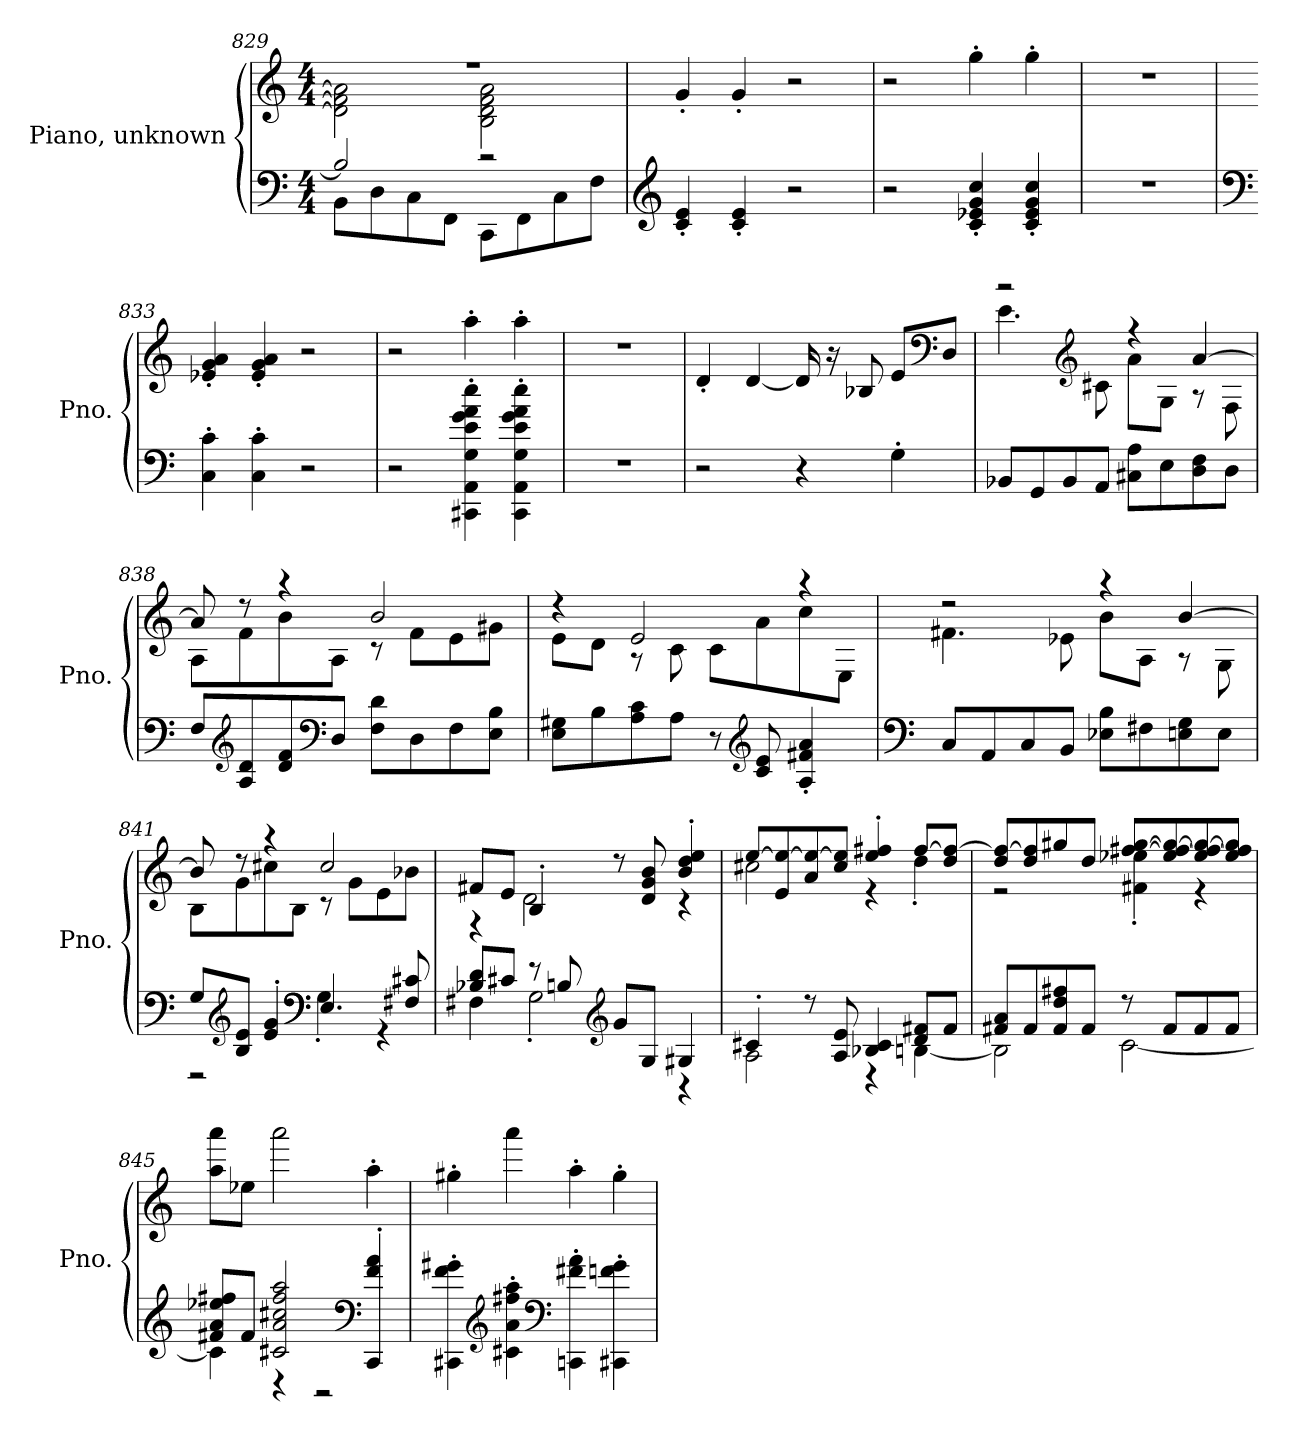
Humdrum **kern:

**kern	**kern
*part1	*part1
*staff2	*staff1
*I"Piano, unknown	*
*I'Pno.	*
!!LO:LB:g=z
*clefF4	*clefG2
*k[]	*k[]
*M4/4	*M4/4
=829	=829
*^	*^
2B/]	8BB\L	1r	2d\] 2f\] 2a\]
.	8D\	.	.
.	8C\	.	.
.	8FF\J	.	.
2r	8CC\L	.	2B\ 2d\ 2f\ 2a\
.	8FF\	.	.
.	8C\	.	.
.	8F\J	.	.
*v	*v	*	*
*	*v	*v
=830	=830
*clefG2	*
4c/' 4e/'	4g'/
4c/' 4e/'	4g'/
2r	2r
=831	=831
2r	2r
4c/' 4e-X/' 4g/' 4cc/'	4gg'\
4c/' 4e-/' 4g/' 4cc/'	4gg'\
=832	=832
1r	1r
=833	=833
*clefF4	*
4C\' 4c\'	4e-X/' 4g/' 4a/'
4C\' 4c\'	4e-/' 4g/' 4a/'
2r	2r
=834	=834
2r	2r
4CC#X\' 4AA\' 4G\' 4e\' 4g\' 4a\' 4ee\'	4aa'\
4CC#\' 4AA\' 4G\' 4e\' 4g\' 4a\' 4ee\'	4aa'\
=835	=835
1r	1r
!!LO:PB:g=z
=836	=836
2r	4d'/
.	[4d/
4r	16d/]
.	16r
.	8B-X/
4G'\	8e/L
*	*clefF4
.	8D/J
=837	=837
*	*^
8BB-X/L	2r	4.e\
8GG/	.	.
8BB-/	.	.
*	*clefG2	*
8AA/J	.	8c#X\
8C#X\ 8A\L	4r	8a\L
8E\	.	8G\J
8D\ 8F\	[4a/	8r
8D\J	.	8F\
=838	=838	=838
8F/L	8a/]	8A\L
*clefG2	*	*
8A/ 8d/	8r	8f\
8d/ 8f/	4r	8b\
*clefF4	*	*
8D/J	.	8A\J
8F\ 8d\L	2b/	8r
8D\	.	8f\L
8F\	.	8e\
8E\ 8B\J	.	8g#X\J
!!LO:LB:g=z	!!
=839	=839	=839
8E\ 8G#X\L	4r	8e\L
8B\	.	8d\J
8A\ 8c\	2e/	8r
8A\J	.	8c\
8r	.	8c\L
*clefG2	*	*
8c/ 8e/	.	8a\
4A/' 4f#X/' 4a/'	4r	8cc\
.	.	8E\J
=840	=840	=840
*clefF4	*	*
8C/L	2r	4.f#X\
8AA/	.	.
8C/	.	.
8BB/J	.	8e-X\
8E-X\ 8B\L	4r	8b\L
8F#X\	.	8A\J
8En\ 8G\	[4b/	8r
8E\J	.	8G\
=841	=841	=841
*^	*	*
8G/L	2r	8b/]	8B\L
*clefG2	*	*	*
8B/ 8e/J	.	8r	8g\
4e/' 4g/'	.	4r	8cc#X\
.	.	.	8B\J
*clefF4	*	*	*
4.E/	4G'\	2cc#/	8r
.	.	.	8g\L
.	4r	.	8e\
8F#X/ 8c#X/	.	.	8b-X\J
!!LO:LB:g=z	!!
=842	=842	=842	=842
8B-X/ 8d/L	4F#X\	8f#X/L	4r
8c#X/J	.	8e/J	.
8r	2G'\	4B'/	2d\
8Bn/	.	.	.
*clefG2	*	*	*
8g/L	.	8r	.
8G/J	.	8d/ 8g/ 8b/	.
4G#X/	4r	4b/' 4dd/' 4ee/'	4r
=843	=843	=843	=843
4c#X'/	2A\	[8ee/L	2cc#X\
.	.	8e/ 8ee/_	.
8r	.	8a/ 8ee/_	.
8A/ 8e/	.	8cc#/ 8ee/]J	.
4B-X/ 4c#/	4r	4ee/' 4ff#X/'	4r
8d/ 8f#X/L	[4Bn\	[8ff#/L	4dd'\
8f#/J	.	8dd/ 8ff#/_J	.
=844	=844	=844	=844
8f#X/ 8a/L	2B\]	8dd/ 8ff#/_L	2r
8f#/	.	8dd/ 8ff#/]	.
8f#/ 8dd/ 8ff#X/	.	8gg#X/	.
8f#/J	.	8dd/J	.
8r	[2c\	[8ff#X/ [8gg#/L	4f#X\' 4ee-X\'
8f#/L	.	8ee-/ 8ff#/_ 8gg#/_	.
8f#/	.	8ee-/ 8ff#/_ 8gg#/_	4r
8f#/J	.	8ee-/ 8ff#/] 8gg#/]J	.
*	*	*v	*v
!!LO:LB:g=z
=845	=845	=845
8f#X/ 8a/ 8ee-X/ 8ff#X/L	4c\]	8aa\ 8aaa\L
8f#/J	.	8ee-X\J
2c#X/ 2a/ 2cc#X/ 2ff#/ 2aa/	4r	2aaa\
.	2r	.
*clefF4	*	*
4CC/' 4f#/' 4a/'	.	4aa'\
*v	*v	*
=846	=846
4CC#X\' 4f\' 4g#X\'	4gg#X'\
*clefG2	*
4c#X\' 4a\' 4ff#X\' 4aa\'	4aaa\
*clefF4	*
4CCn\' 4f#X\' 4a\'	4aa'\
4CC#X\' 4fn\' 4g#\'	4gg#'\
=	=
*-	*-
